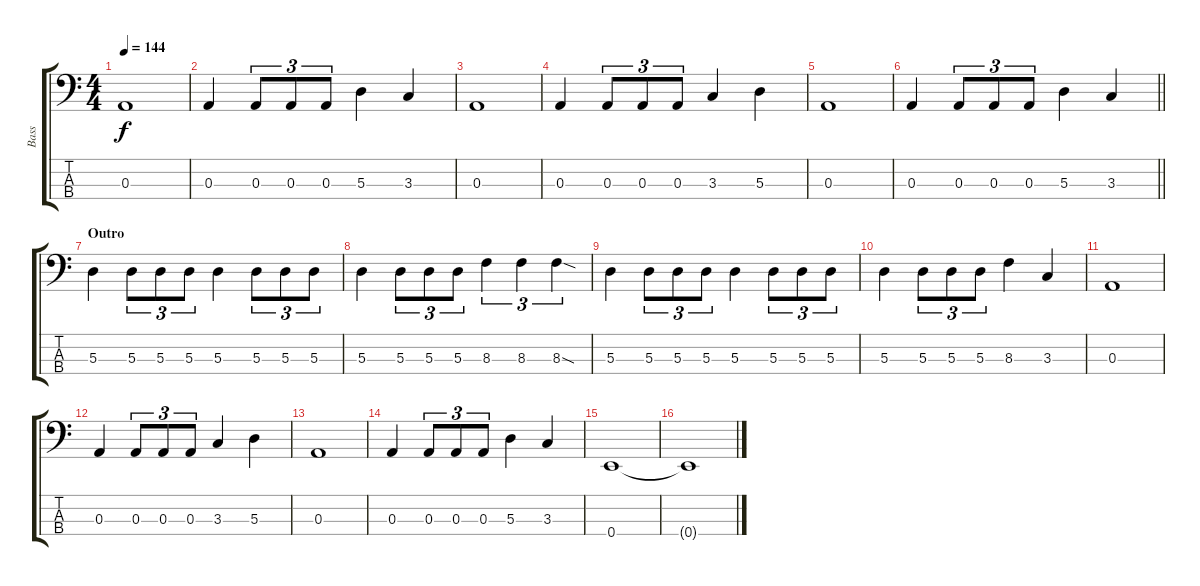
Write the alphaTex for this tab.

\track ("Bass" "Bass") {instrument electricbassfinger}
\staff {score tabs}
\tuning (G2 D2 A1 E1) {hide}
\ts (4 4)
\tempo 144
\clef f4
\ks c
0.3.1{dy f} |
0.3.4 0.3.8{tu (3 2)} 0.3.8{tu (3 2)} 0.3.8{tu (3 2)} 5.3.4 3.3.4 |
0.3.1 |
0.3.4 0.3.8{tu (3 2)} 0.3.8{tu (3 2)} 0.3.8{tu (3 2)} 3.3.4 5.3.4 |
0.3.1 |
\barLineRight lightlight
0.3.4 0.3.8{tu (3 2)} 0.3.8{tu (3 2)} 0.3.8{tu (3 2)} 5.3.4 3.3.4 |
\section ("" "Outro")
5.3.4 5.3.8{tu (3 2)} 5.3.8{tu (3 2)} 5.3.8{tu (3 2)} 5.3.4 5.3.8{tu (3 2)} 5.3.8{tu (3 2)} 5.3.8{tu (3 2)} |
5.3.4 5.3.8{tu (3 2)} 5.3.8{tu (3 2)} 5.3.8{tu (3 2)} 8.3.4{tu (3 2)} 8.3.4{tu (3 2)} 8.3{sod}.4{tu (3 2)} |
5.3.4 5.3.8{tu (3 2)} 5.3.8{tu (3 2)} 5.3.8{tu (3 2)} 5.3.4 5.3.8{tu (3 2)} 5.3.8{tu (3 2)} 5.3.8{tu (3 2)} |
5.3.4 5.3.8{tu (3 2)} 5.3.8{tu (3 2)} 5.3.8{tu (3 2)} 8.3.4 3.3.4 |
0.3.1 |
0.3.4 0.3.8{tu (3 2)} 0.3.8{tu (3 2)} 0.3.8{tu (3 2)} 3.3.4 5.3.4 |
0.3.1 |
0.3.4 0.3.8{tu (3 2)} 0.3.8{tu (3 2)} 0.3.8{tu (3 2)} 5.3.4 3.3.4 |
0.4.1 |
0.4{t}.1
